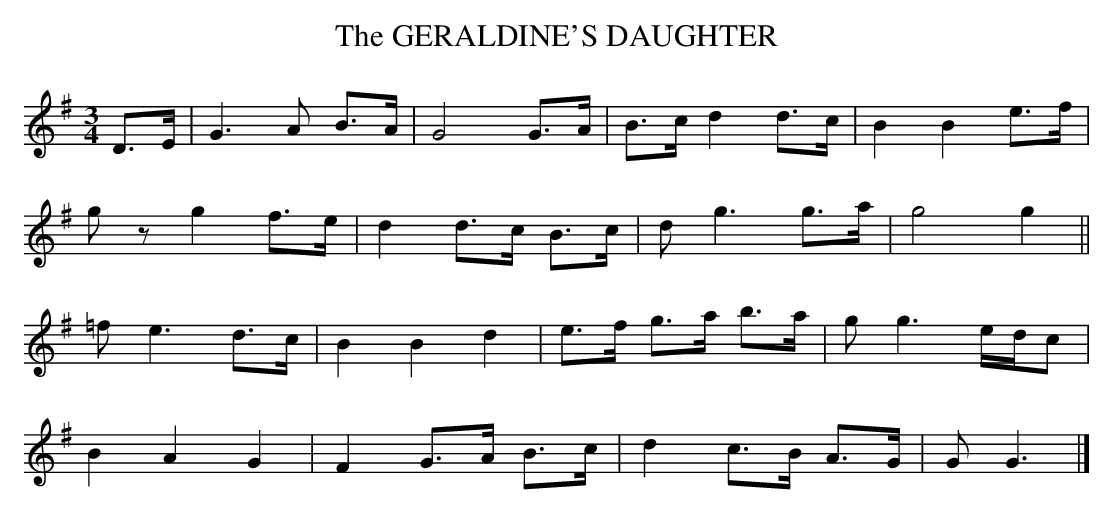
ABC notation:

X:1
T:GERALDINE'S DAUGHTER, The
Y:"slowly"
M:3/4
L:1/8
K:G
D>E|G3A B>A|G4 G>A|B>c d2 d>c|B2 B2 e>f|
gz g2 f>e|d2 d>c B>c|dg3 g>a|g4 g2||
=fe3 d>c|B2 B2 d2|e>f g>a b>a|gg3 e/d/c|
B2 A2 G2|F2 G>A B>c|d2 c>B A>G|GG3|]
